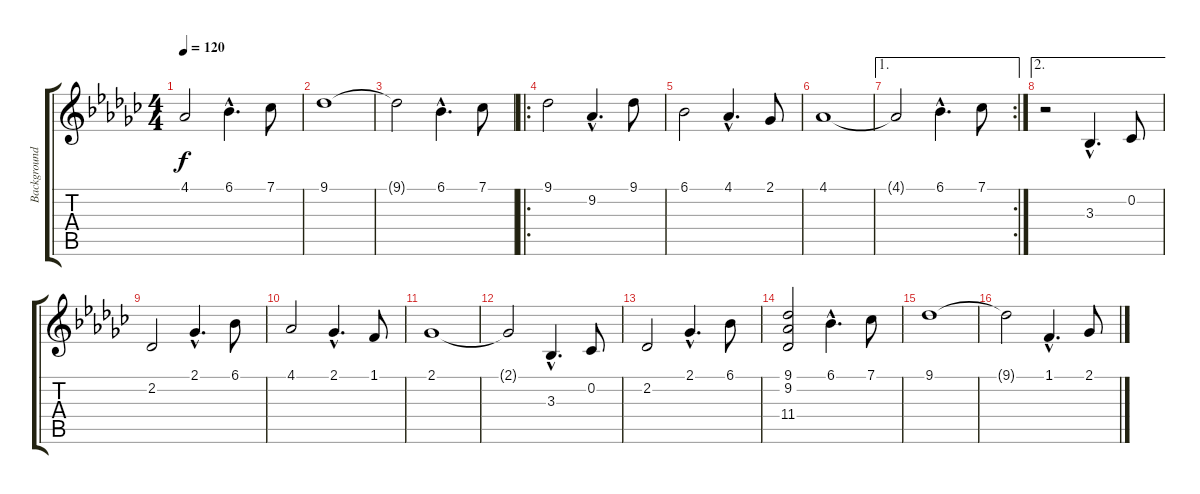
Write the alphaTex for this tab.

\track ("Background" "Background") {instrument pad8sweep}
\staff {score tabs}
\tuning (E4 B3 G3 D3 A2 E2) {hide}
\ts (4 4)
\tempo 120
\clef g2
\ks gb
4.1.2{dy f} 6.1{hac}.4{d} 7.1.8 |
9.1.1 |
9.1{t}.2 6.1{hac}.4{d} 7.1.8 |
\ro
9.1.2 9.2{hac}.4{d} 9.1.8 |
6.1.2 4.1{hac}.4{d} 2.1.8 |
4.1.1 |
\ae 1
\rc 2
4.1{t}.2 6.1{hac}.4{d} 7.1.8 |
\ae 2
r.2 3.3{hac}.4{d} 0.2.8 |
2.2.2 2.1{hac}.4{d} 6.1.8 |
4.1.2 2.1{hac}.4{d} 1.1.8 |
2.1.1 |
2.1{t}.2 3.3{hac}.4{d} 0.2.8 |
2.2.2 2.1{hac}.4{d} 6.1.8 |
(9.1 9.2 11.4).2 6.1{hac}.4{d} 7.1.8 |
9.1.1 |
9.1{t}.2 1.1{hac}.4{d} 2.1.8
